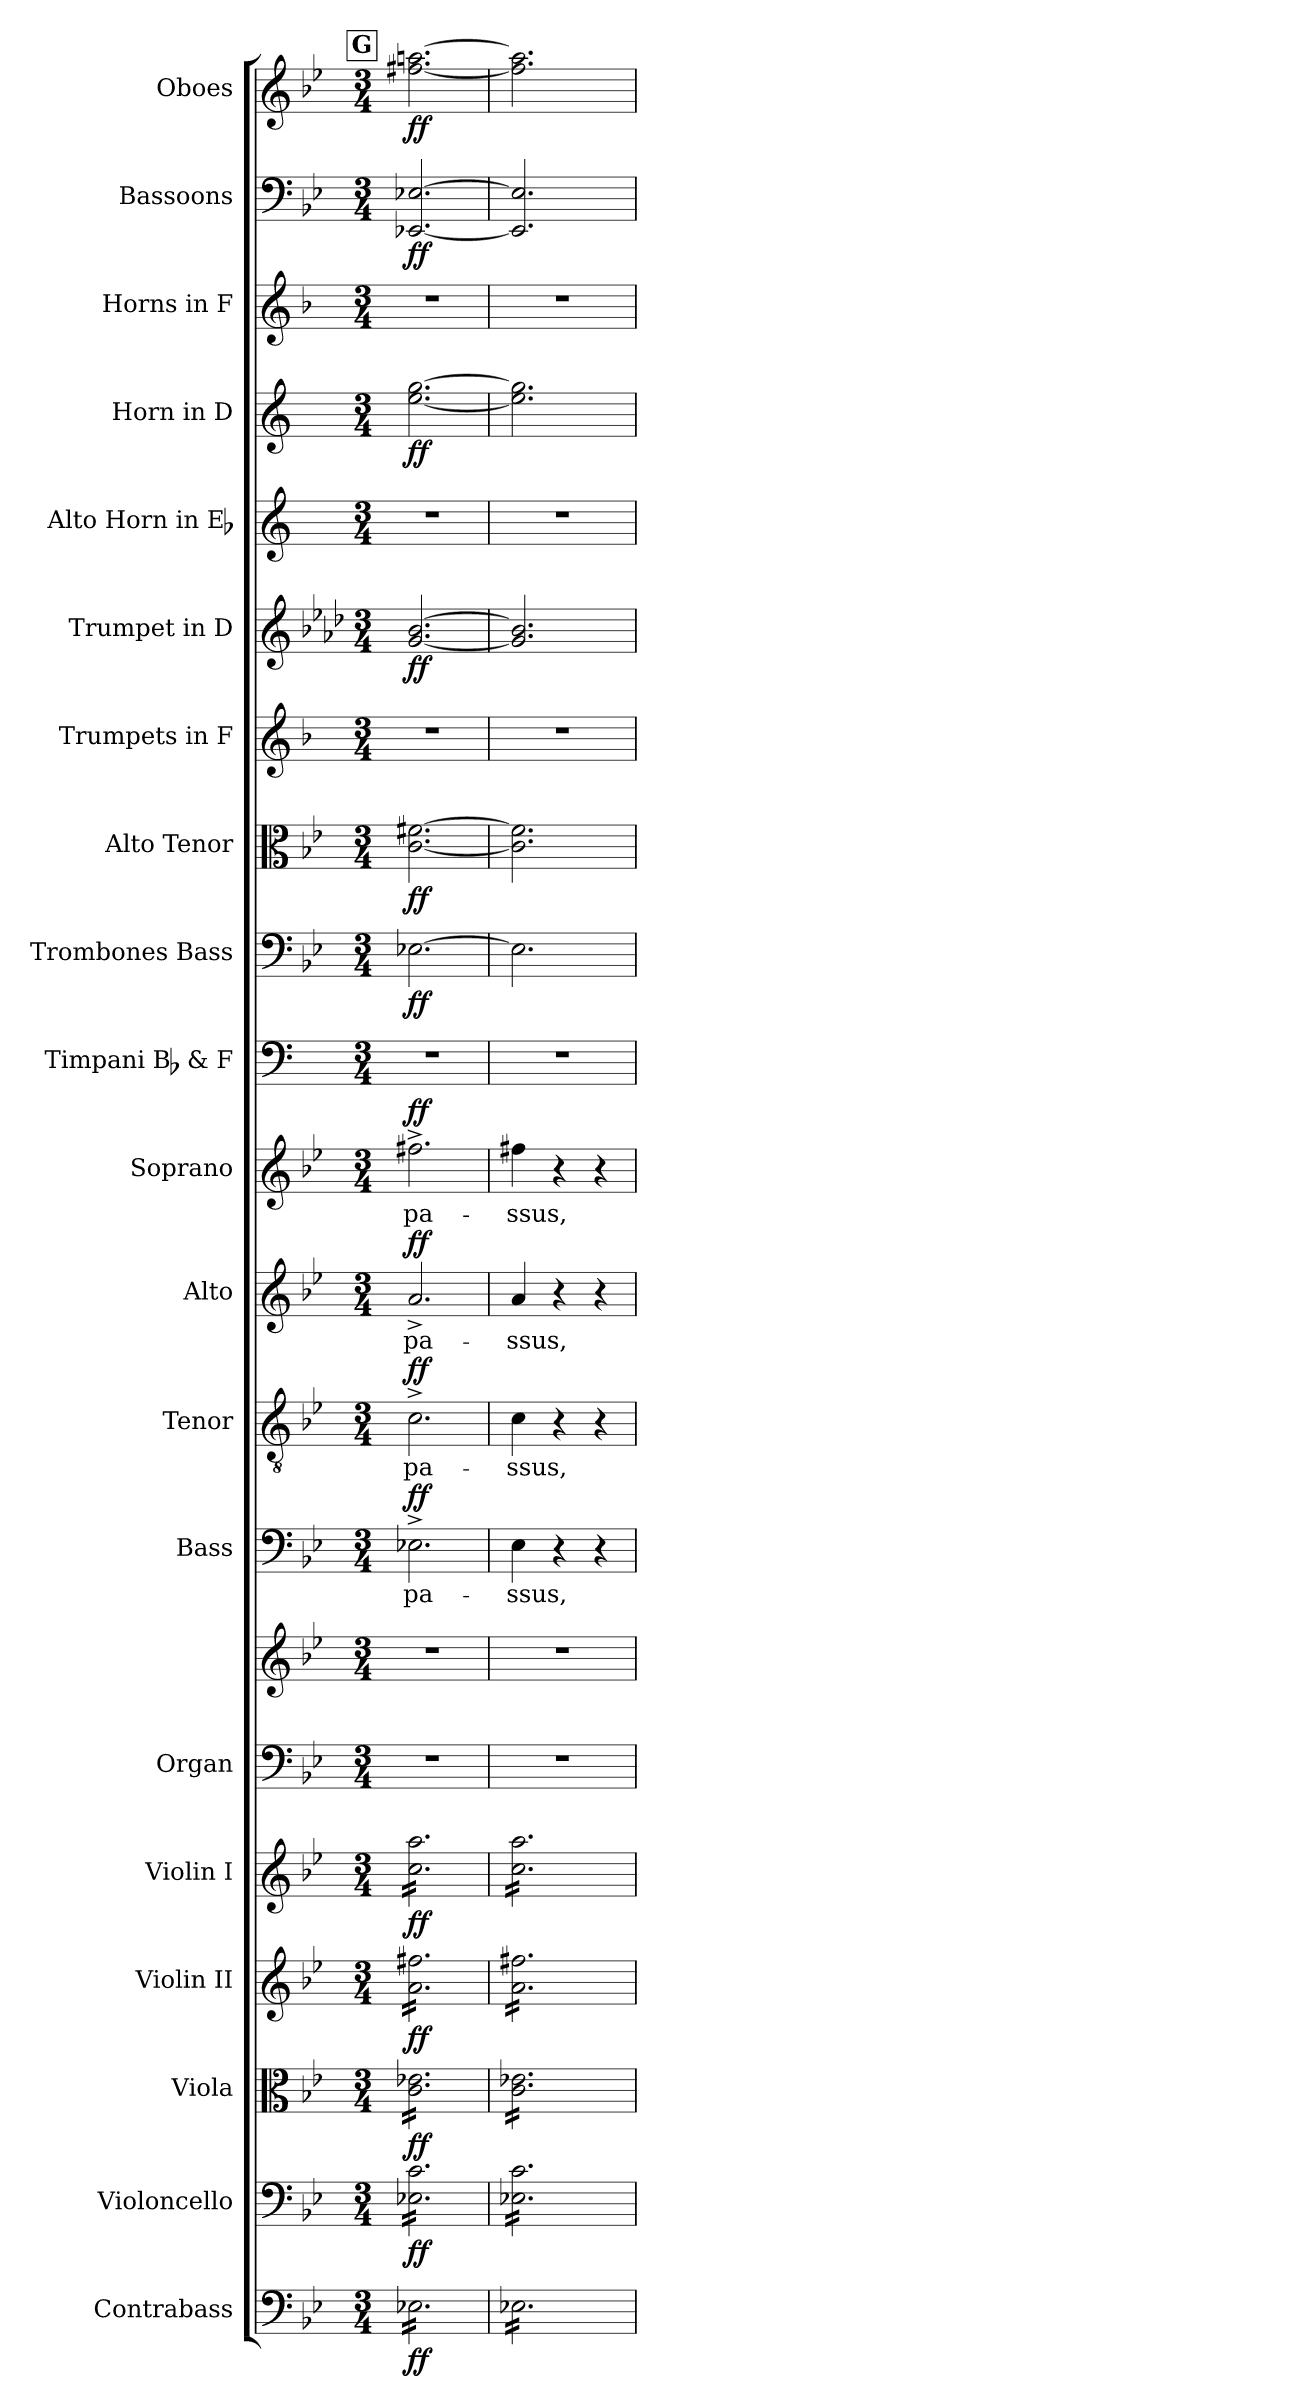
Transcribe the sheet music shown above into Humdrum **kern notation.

**kern	**dynam	**kern	**dynam	**kern	**dynam	**kern	**dynam	**kern	**dynam	**kern	**kern	**kern	**text	**dynam	**kern	**text	**dynam	**kern	**text	**dynam	**kern	**text	**dynam	**kern	**kern	**dynam	**kern	**dynam	**kern	**kern	**dynam	**kern	**kern	**dynam	**kern	**kern	**dynam	**kern	**dynam
*part20	*part20	*part19	*part19	*part18	*part18	*part17	*part17	*part16	*part16	*part15	*part15	*part14	*part14	*part14	*part13	*part13	*part13	*part12	*part12	*part12	*part11	*part11	*part11	*part10	*part9	*part9	*part8	*part8	*part7	*part6	*part6	*part5	*part4	*part4	*part3	*part2	*part2	*part1	*part1
*staff21	*staff21	*staff20	*staff20	*staff19	*staff19	*staff18	*staff18	*staff17	*staff17	*staff16	*staff15	*staff14	*staff14	*staff14	*staff13	*staff13	*staff13	*staff12	*staff12	*staff12	*staff11	*staff11	*staff11	*staff10	*staff9	*staff9	*staff8	*staff8	*staff7	*staff6	*staff6	*staff5	*staff4	*staff4	*staff3	*staff2	*staff2	*staff1	*staff1
*I"Contrabass	*	*I"Violoncello	*	*I"Viola	*	*I"Violin II	*	*I"Violin I	*	*I"Organ	*	*I"Bass	*	*	*I"Tenor	*	*	*I"Alto	*	*	*I"Soprano	*	*	*I"Timpani Bb & F	*I"Trombones  Bass	*	*I"Alto Tenor	*	*I"Trumpets in F	*I"Trumpet in D	*	*I"Alto Horn in Eb	*I"Horn in D	*	*I"Horns in F	*I"Bassoons	*	*I"Oboes	*
*I'Cb.	*	*I'Vc.	*	*I'Vla.	*	*I'Vln. II	*	*I'Vln. I	*	*I'Org.	*	*I'B.	*	*	*I'T.	*	*	*I'A.	*	*	*I'S.	*	*	*I'Timp.	*	*	*	*	*	*	*	*	*	*	*I'Hn.	*I'Bsn.	*	*I'Ob.	*
!!LO:PB:g=z
*clefF4	*	*clefF4	*	*clefC3	*	*clefG2	*	*clefG2	*	*clefF4	*clefG2	*clefF4	*	*	*clefGv2	*	*	*clefG2	*	*	*clefG2	*	*	*clefF4	*clefF4	*	*clefC3	*	*clefG2	*clefG2	*	*clefG2	*clefG2	*	*clefG2	*clefF4	*	*clefG2	*
*ITrd7c12	*	*	*	*	*	*	*	*	*	*	*	*	*	*	*ITrd7c12	*	*	*	*	*	*	*	*	*	*	*	*	*	*ITrd4c7	*ITrd-1c-2	*	*ITrd5c8	*ITrd6c10	*	*ITrd4c7	*	*	*	*
*k[b-e-]	*	*k[b-e-]	*	*k[b-e-]	*	*k[b-e-]	*	*k[b-e-]	*	*k[b-e-]	*k[b-e-]	*k[b-e-]	*	*	*k[b-e-]	*	*	*k[b-e-]	*	*	*k[b-e-]	*	*	*k[]	*k[b-e-]	*	*k[b-e-]	*	*k[b-e-]	*k[b-e-]	*	*k[f#c#g#d#]	*k[f#c#]	*	*k[b-e-]	*k[b-e-]	*	*k[b-e-]	*
*B-:	*	*B-:	*	*B-:	*	*B-:	*	*B-:	*	*B-:	*B-:	*B-:	*	*	*B-:	*	*	*B-:	*	*	*B-:	*	*	*C:	*B-:	*	*B-:	*	*B-:	*B-:	*	*E:	*D:	*	*B-:	*B-:	*	*B-:	*
*M3/4	*	*M3/4	*	*M3/4	*	*M3/4	*	*M3/4	*	*M3/4	*M3/4	*M3/4	*	*	*M3/4	*	*	*M3/4	*	*	*M3/4	*	*	*M3/4	*M3/4	*	*M3/4	*	*M3/4	*M3/4	*	*M3/4	*M3/4	*	*M3/4	*M3/4	*	*M3/4	*
!!LO:REH:place=s1:B:color=#000000:enc=box:fs=18.8792:t=G
=207	=207	=207	=207	=207	=207	=207	=207	=207	=207	=207	=207	=207	=207	=207	=207	=207	=207	=207	=207	=207	=207	=207	=207	=207	=207	=207	=207	=207	=207	=207	=207	=207	=207	=207	=207	=207	=207	=207	=207
!	!	!	!	!	!	!	!	!	!	!LO:N:vis=1	!LO:N:vis=1	!	!	!	!	!	!	!	!	!	!	!	!	!	!	!	!	!	!	!	!	!	!	!	!	!	!	!	!
!	!	!	!	!	!	!	!	!	!	!	!	!	!LO:LY:b:color=#000000	!	!	!	!	!	!	!	!	!	!	!	!	!	!	!	!	!	!	!	!	!	!	!	!	!	!
!	!	!	!	!	!	!	!	!	!	!	!	!	!	!	!	!LO:LY:b:color=#000000	!	!	!	!	!	!	!	!	!	!	!	!	!	!	!	!	!	!	!	!	!	!	!
!	!	!	!	!	!	!	!	!	!	!	!	!	!	!	!	!	!	!	!LO:LY:b:color=#000000	!	!	!	!	!	!	!	!	!	!	!	!	!	!	!	!	!	!	!	!
!	!	!	!	!	!	!	!	!	!	!	!	!	!	!	!	!	!	!	!	!	!	!LO:LY:b:color=#000000	!	!LO:N:vis=1	!	!	!	!	!LO:N:vis=1	!	!	!LO:N:vis=1	!	!	!LO:N:vis=1	!	!	!	!
*tremolo	*	*	*	*	*	*	*	*	*	*	*	*	*	*	*	*	*	*	*	*	*	*	*	*	*	*	*	*	*	*	*	*	*	*	*	*	*	*	*
*	*	*tremolo	*	*	*	*	*	*	*	*	*	*	*	*	*	*	*	*	*	*	*	*	*	*	*	*	*	*	*	*	*	*	*	*	*	*	*	*	*
*	*	*	*	*tremolo	*	*	*	*	*	*	*	*	*	*	*	*	*	*	*	*	*	*	*	*	*	*	*	*	*	*	*	*	*	*	*	*	*	*	*
*	*	*	*	*	*	*tremolo	*	*	*	*	*	*	*	*	*	*	*	*	*	*	*	*	*	*	*	*	*	*	*	*	*	*	*	*	*	*	*	*	*
*	*	*	*	*	*	*	*	*tremolo	*	*	*	*	*	*	*	*	*	*	*	*	*	*	*	*	*	*	*	*	*	*	*	*	*	*	*	*	*	*	*
16EE-Xi\LL	ff	16E-Xi\ 16ciLL	ff	16ci\ 16e-XiLL	ff	16ai\ 16ff#XiLL	ff	16cci\ 16aaiLL	ff	2.r	2.r	2.E-X^i\	pa-	ff	2.C^i\	pa-	ff	2.a^i/	pa-	ff	2.ff#X^i\	pa-	ff	2.r	[2.E-Xi\	ff	[2.ci\ [2.f#Xi	ff	2.r	[2.ai/ [2.cci	ff	2.r	[2.f#i\ [2.ai	ff	2.r	[2.EE-Xi/ [2.E-Xi	ff	[2.ff#Xi\ [2.aani	ff
16EE-Xi\	.	16E-Xi\ 16ci	.	16ci\ 16e-Xi	.	16ai\ 16ff#Xi	.	16cci\ 16aai	.	.	.	.	.	.	.	.	.	.	.	.	.	.	.	.	.	.	.	.	.	.	.	.	.	.	.	.	.	.	.
16EE-Xi\	.	16E-Xi\ 16ci	.	16ci\ 16e-Xi	.	16ai\ 16ff#Xi	.	16cci\ 16aai	.	.	.	.	.	.	.	.	.	.	.	.	.	.	.	.	.	.	.	.	.	.	.	.	.	.	.	.	.	.	.
16EE-Xi\	.	16E-Xi\ 16ci	.	16ci\ 16e-Xi	.	16ai\ 16ff#Xi	.	16cci\ 16aai	.	.	.	.	.	.	.	.	.	.	.	.	.	.	.	.	.	.	.	.	.	.	.	.	.	.	.	.	.	.	.
16EE-Xi\	.	16E-Xi\ 16ci	.	16ci\ 16e-Xi	.	16ai\ 16ff#Xi	.	16cci\ 16aai	.	.	.	.	.	.	.	.	.	.	.	.	.	.	.	.	.	.	.	.	.	.	.	.	.	.	.	.	.	.	.
16EE-Xi\	.	16E-Xi\ 16ci	.	16ci\ 16e-Xi	.	16ai\ 16ff#Xi	.	16cci\ 16aai	.	.	.	.	.	.	.	.	.	.	.	.	.	.	.	.	.	.	.	.	.	.	.	.	.	.	.	.	.	.	.
16EE-Xi\	.	16E-Xi\ 16ci	.	16ci\ 16e-Xi	.	16ai\ 16ff#Xi	.	16cci\ 16aai	.	.	.	.	.	.	.	.	.	.	.	.	.	.	.	.	.	.	.	.	.	.	.	.	.	.	.	.	.	.	.
16EE-Xi\	.	16E-Xi\ 16ci	.	16ci\ 16e-Xi	.	16ai\ 16ff#Xi	.	16cci\ 16aai	.	.	.	.	.	.	.	.	.	.	.	.	.	.	.	.	.	.	.	.	.	.	.	.	.	.	.	.	.	.	.
16EE-Xi\	.	16E-Xi\ 16ci	.	16ci\ 16e-Xi	.	16ai\ 16ff#Xi	.	16cci\ 16aai	.	.	.	.	.	.	.	.	.	.	.	.	.	.	.	.	.	.	.	.	.	.	.	.	.	.	.	.	.	.	.
16EE-Xi\	.	16E-Xi\ 16ci	.	16ci\ 16e-Xi	.	16ai\ 16ff#Xi	.	16cci\ 16aai	.	.	.	.	.	.	.	.	.	.	.	.	.	.	.	.	.	.	.	.	.	.	.	.	.	.	.	.	.	.	.
16EE-Xi\	.	16E-Xi\ 16ci	.	16ci\ 16e-Xi	.	16ai\ 16ff#Xi	.	16cci\ 16aai	.	.	.	.	.	.	.	.	.	.	.	.	.	.	.	.	.	.	.	.	.	.	.	.	.	.	.	.	.	.	.
16EE-Xi\JJ	.	16E-Xi\ 16ciJJ	.	16ci\ 16e-XiJJ	.	16ai\ 16ff#XiJJ	.	16cci\ 16aaiJJ	.	.	.	.	.	.	.	.	.	.	.	.	.	.	.	.	.	.	.	.	.	.	.	.	.	.	.	.	.	.	.
=208	=208	=208	=208	=208	=208	=208	=208	=208	=208	=208	=208	=208	=208	=208	=208	=208	=208	=208	=208	=208	=208	=208	=208	=208	=208	=208	=208	=208	=208	=208	=208	=208	=208	=208	=208	=208	=208	=208	=208
!	!	!	!	!	!	!	!	!	!	!LO:N:vis=1	!LO:N:vis=1	!	!	!	!	!	!	!	!	!	!	!	!	!	!	!	!	!	!	!	!	!	!	!	!	!	!	!	!
!	!	!	!	!	!	!	!	!	!	!	!	!	!LO:LY:b:color=#000000	!	!	!	!	!	!	!	!	!	!	!	!	!	!	!	!	!	!	!	!	!	!	!	!	!	!
!	!	!	!	!	!	!	!	!	!	!	!	!	!	!	!	!LO:LY:b:color=#000000	!	!	!	!	!	!	!	!	!	!	!	!	!	!	!	!	!	!	!	!	!	!	!
!	!	!	!	!	!	!	!	!	!	!	!	!	!	!	!	!	!	!	!LO:LY:b:color=#000000	!	!	!	!	!	!	!	!	!	!	!	!	!	!	!	!	!	!	!	!
!	!	!	!	!	!	!	!	!	!	!	!	!	!	!	!	!	!	!	!	!	!	!LO:LY:b:color=#000000	!	!LO:N:vis=1	!	!	!	!	!LO:N:vis=1	!	!	!LO:N:vis=1	!	!	!LO:N:vis=1	!	!	!	!
16EE-Xi\LL	.	16E-Xi\ 16ciLL	.	16ci\ 16e-XiLL	.	16ai\ 16ff#XiLL	.	16cci\ 16aaiLL	.	2.r	2.r	4E-i\	-ssus,	.	4Ci\	-ssus,	.	4ai/	-ssus,	.	4ff#Xi\	-ssus,	.	2.r	2.E-i\]	.	2.ci\] 2.f#i]	.	2.r	2.ai/] 2.cci]	.	2.r	2.f#i\] 2.ai]	.	2.r	2.EE-i/] 2.E-i]	.	2.ff#i\] 2.aai]	.
16EE-Xi\	.	16E-Xi\ 16ci	.	16ci\ 16e-Xi	.	16ai\ 16ff#Xi	.	16cci\ 16aai	.	.	.	.	.	.	.	.	.	.	.	.	.	.	.	.	.	.	.	.	.	.	.	.	.	.	.	.	.	.	.
16EE-Xi\	.	16E-Xi\ 16ci	.	16ci\ 16e-Xi	.	16ai\ 16ff#Xi	.	16cci\ 16aai	.	.	.	.	.	.	.	.	.	.	.	.	.	.	.	.	.	.	.	.	.	.	.	.	.	.	.	.	.	.	.
16EE-Xi\	.	16E-Xi\ 16ci	.	16ci\ 16e-Xi	.	16ai\ 16ff#Xi	.	16cci\ 16aai	.	.	.	.	.	.	.	.	.	.	.	.	.	.	.	.	.	.	.	.	.	.	.	.	.	.	.	.	.	.	.
16EE-Xi\	.	16E-Xi\ 16ci	.	16ci\ 16e-Xi	.	16ai\ 16ff#Xi	.	16cci\ 16aai	.	.	.	4r	.	.	4r	.	.	4r	.	.	4r	.	.	.	.	.	.	.	.	.	.	.	.	.	.	.	.	.	.
16EE-Xi\	.	16E-Xi\ 16ci	.	16ci\ 16e-Xi	.	16ai\ 16ff#Xi	.	16cci\ 16aai	.	.	.	.	.	.	.	.	.	.	.	.	.	.	.	.	.	.	.	.	.	.	.	.	.	.	.	.	.	.	.
16EE-Xi\	.	16E-Xi\ 16ci	.	16ci\ 16e-Xi	.	16ai\ 16ff#Xi	.	16cci\ 16aai	.	.	.	.	.	.	.	.	.	.	.	.	.	.	.	.	.	.	.	.	.	.	.	.	.	.	.	.	.	.	.
16EE-Xi\	.	16E-Xi\ 16ci	.	16ci\ 16e-Xi	.	16ai\ 16ff#Xi	.	16cci\ 16aai	.	.	.	.	.	.	.	.	.	.	.	.	.	.	.	.	.	.	.	.	.	.	.	.	.	.	.	.	.	.	.
16EE-Xi\	.	16E-Xi\ 16ci	.	16ci\ 16e-Xi	.	16ai\ 16ff#Xi	.	16cci\ 16aai	.	.	.	4r	.	.	4r	.	.	4r	.	.	4r	.	.	.	.	.	.	.	.	.	.	.	.	.	.	.	.	.	.
16EE-Xi\	.	16E-Xi\ 16ci	.	16ci\ 16e-Xi	.	16ai\ 16ff#Xi	.	16cci\ 16aai	.	.	.	.	.	.	.	.	.	.	.	.	.	.	.	.	.	.	.	.	.	.	.	.	.	.	.	.	.	.	.
16EE-Xi\	.	16E-Xi\ 16ci	.	16ci\ 16e-Xi	.	16ai\ 16ff#Xi	.	16cci\ 16aai	.	.	.	.	.	.	.	.	.	.	.	.	.	.	.	.	.	.	.	.	.	.	.	.	.	.	.	.	.	.	.
16EE-Xi\JJ	.	16E-Xi\ 16ciJJ	.	16ci\ 16e-XiJJ	.	16ai\ 16ff#XiJJ	.	16cci\ 16aaiJJ	.	.	.	.	.	.	.	.	.	.	.	.	.	.	.	.	.	.	.	.	.	.	.	.	.	.	.	.	.	.	.
*	*	*	*	*	*	*	*	*Xtremolo	*	*	*	*	*	*	*	*	*	*	*	*	*	*	*	*	*	*	*	*	*	*	*	*	*	*	*	*	*	*	*
*	*	*	*	*	*	*Xtremolo	*	*	*	*	*	*	*	*	*	*	*	*	*	*	*	*	*	*	*	*	*	*	*	*	*	*	*	*	*	*	*	*	*
*	*	*	*	*Xtremolo	*	*	*	*	*	*	*	*	*	*	*	*	*	*	*	*	*	*	*	*	*	*	*	*	*	*	*	*	*	*	*	*	*	*	*
*	*	*Xtremolo	*	*	*	*	*	*	*	*	*	*	*	*	*	*	*	*	*	*	*	*	*	*	*	*	*	*	*	*	*	*	*	*	*	*	*	*	*
*Xtremolo	*	*	*	*	*	*	*	*	*	*	*	*	*	*	*	*	*	*	*	*	*	*	*	*	*	*	*	*	*	*	*	*	*	*	*	*	*	*	*
=	=	=	=	=	=	=	=	=	=	=	=	=	=	=	=	=	=	=	=	=	=	=	=	=	=	=	=	=	=	=	=	=	=	=	=	=	=	=	=
*-	*-	*-	*-	*-	*-	*-	*-	*-	*-	*-	*-	*-	*-	*-	*-	*-	*-	*-	*-	*-	*-	*-	*-	*-	*-	*-	*-	*-	*-	*-	*-	*-	*-	*-	*-	*-	*-	*-	*-
